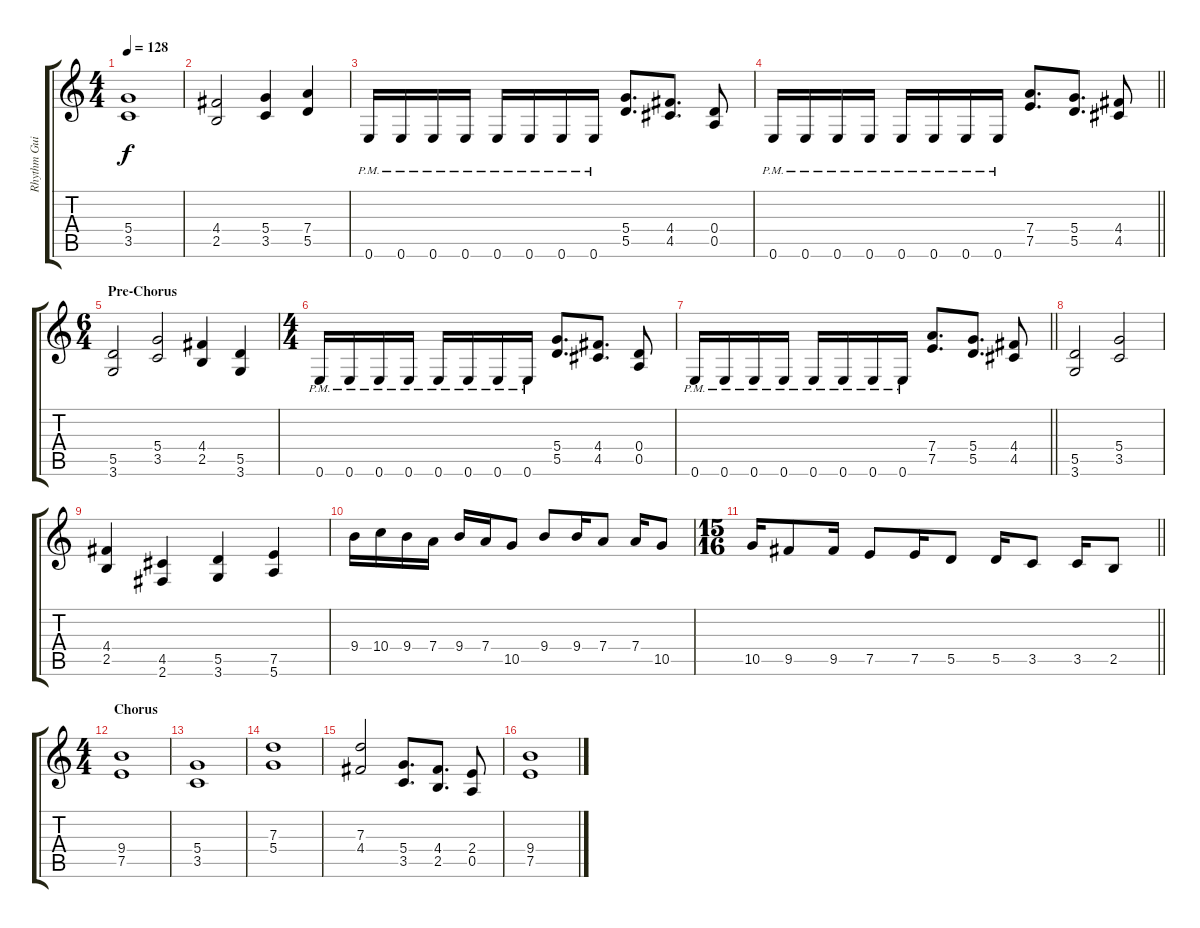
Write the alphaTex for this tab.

\track ("Rhythm Guitar" "Rhythm Gui") {instrument distortionguitar}
\staff {score tabs}
\tuning (E4 B3 G3 D3 A2 E2) {hide}
\ts (4 4)
\tempo 128
\clef g2
\ks c
(5.4 3.5).1{dy f} |
(4.4 2.5).2 (5.4 3.5).4 (7.4 5.5).4 |
0.6{pm}.16 0.6{pm}.16 0.6{pm}.16 0.6{pm}.16 0.6{pm}.16 0.6{pm}.16 0.6{pm}.16 0.6{pm}.16 (5.4 5.5).8{d} (4.4 4.5).8{d} (0.4 0.5).8 |
\barLineRight lightlight
0.6{pm}.16 0.6{pm}.16 0.6{pm}.16 0.6{pm}.16 0.6{pm}.16 0.6{pm}.16 0.6{pm}.16 0.6{pm}.16 (7.4 7.5).8{d} (5.4 5.5).8{d} (4.4 4.5).8 |
\ts (6 4)
\section ("" "Pre-Chorus")
(5.5 3.6).2 (5.4 3.5).2 (4.4 2.5).4 (5.5 3.6).4 |
\ts (4 4)
0.6{pm}.16 0.6{pm}.16 0.6{pm}.16 0.6{pm}.16 0.6{pm}.16 0.6{pm}.16 0.6{pm}.16 0.6{pm}.16 (5.4 5.5).8{d} (4.4 4.5).8{d} (0.4 0.5).8 |
\barLineRight lightlight
0.6{pm}.16 0.6{pm}.16 0.6{pm}.16 0.6{pm}.16 0.6{pm}.16 0.6{pm}.16 0.6{pm}.16 0.6{pm}.16 (7.4 7.5).8{d} (5.4 5.5).8{d} (4.4 4.5).8 |
(5.5 3.6).2 (5.4 3.5).2 |
(4.4 2.5).4 (4.5 2.6).4 (5.5 3.6).4 (7.5 5.6).4 |
9.4.16 10.4.16 9.4.16 7.4.16 9.4.16 7.4.16 10.5.8 9.4.8 9.4.16 7.4.8 7.4.16 10.5.8 |
\ts (15 16)
\barLineRight lightlight
10.5.16 9.5.8 9.5.16 7.5.8 7.5.16 5.5.8 5.5.16 3.5.8 3.5.16 2.5.8 |
\ts (4 4)
\section ("" "Chorus")
(9.4 7.5).1 |
(5.4 3.5).1 |
(7.3 5.4).1 |
(7.3 4.4).2 (5.4 3.5).8{d} (4.4 2.5).8{d} (2.4 0.5).8 |
(9.4 7.5).1
